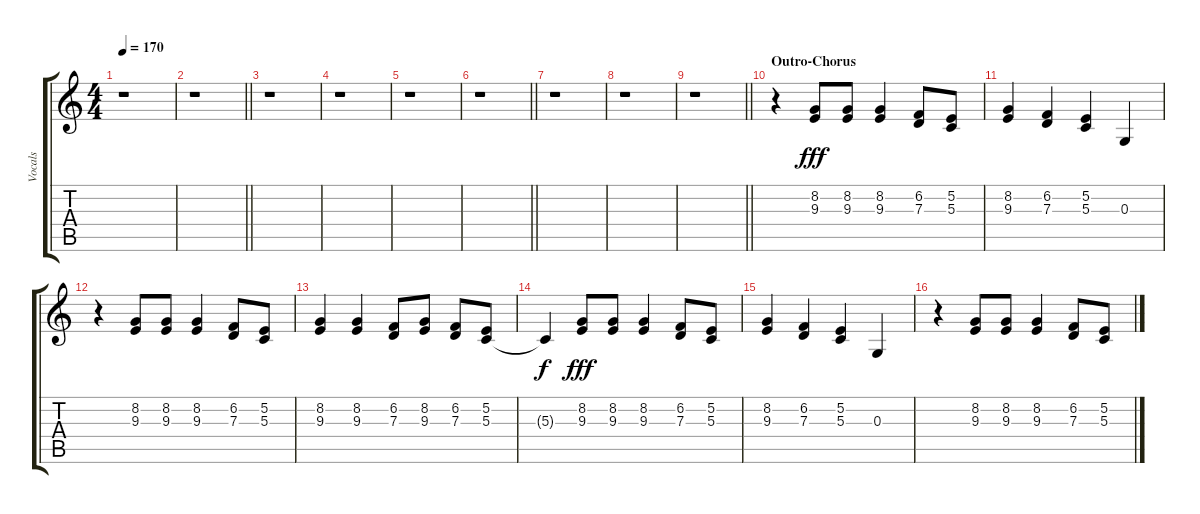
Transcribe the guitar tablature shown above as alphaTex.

\track ("Vocals" "Vocals") {instrument tenorsax}
\staff {score tabs}
\tuning (E4 B3 G3 D3 A2 E2) {hide}
\ts (4 4)
\tempo 170
\clef g2
\ks c
r.1{dy f} |
\barLineRight lightlight
r.1 |
r.1 |
r.1 |
r.1 |
\barLineRight lightlight
r.1 |
r.1 |
r.1 |
\barLineRight lightlight
r.1 |
\section ("" "Outro-Chorus")
r.4 (8.2 9.3).8{dy fff} (8.2 9.3).8 (8.2 9.3).4 (6.2 7.3).8 (5.2 5.3).8 |
(8.2 9.3).4 (6.2 7.3).4 (5.2 5.3).4 0.3.4 |
r.4 (8.2 9.3).8 (8.2 9.3).8 (8.2 9.3).4 (6.2 7.3).8 (5.2 5.3).8 |
(8.2 9.3).4 (8.2 9.3).4 (6.2 7.3).8 (8.2 9.3).8 (6.2 7.3).8 (5.2 5.3).8 |
5.3{t}.4{dy f} (8.2 9.3).8{dy fff} (8.2 9.3).8 (8.2 9.3).4 (6.2 7.3).8 (5.2 5.3).8 |
(8.2 9.3).4 (6.2 7.3).4 (5.2 5.3).4 0.3.4 |
r.4 (8.2 9.3).8 (8.2 9.3).8 (8.2 9.3).4 (6.2 7.3).8 (5.2 5.3).8
